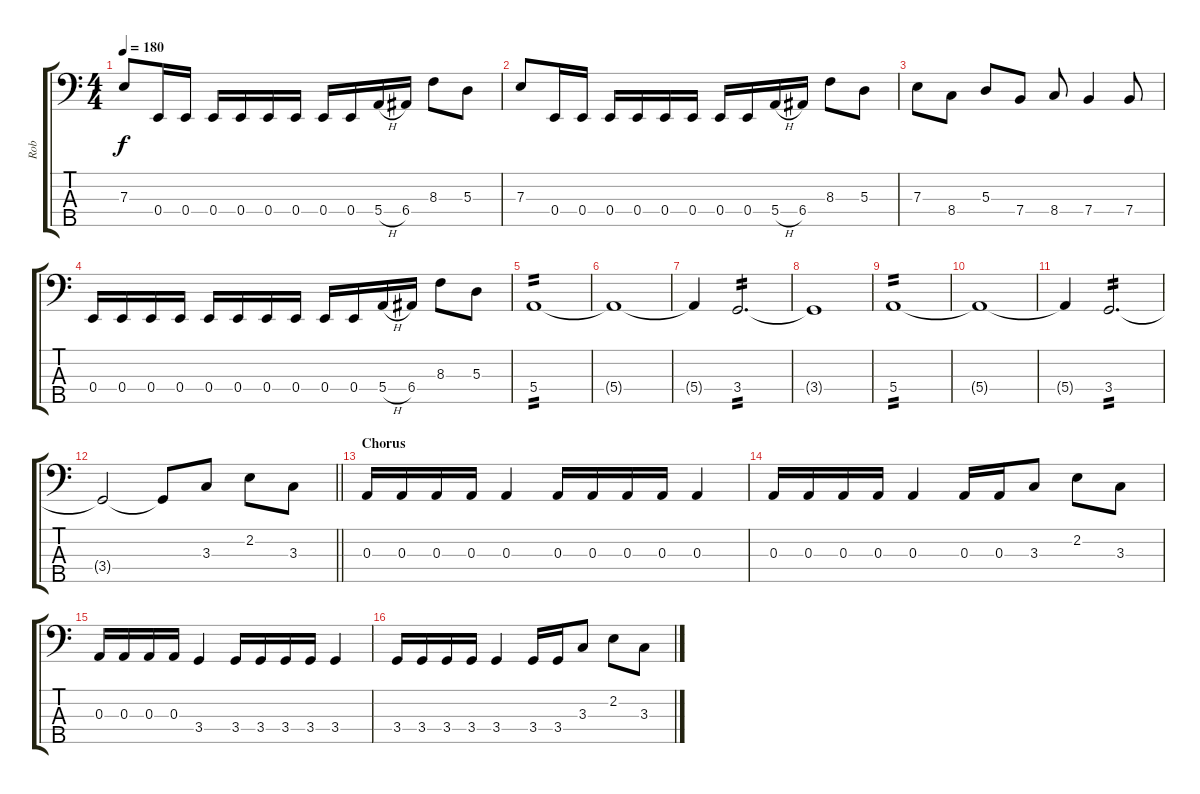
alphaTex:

\track ("Rob" "Rob") {instrument electricbassfinger}
\staff {score tabs}
\tuning (G2 D2 A1 E1 B0) {hide}
\ts (4 4)
\tempo 180
\clef f4
\ks c
7.3.8{dy f} 0.4.16 0.4.16 0.4.16 0.4.16 0.4.16 0.4.16 0.4.16 0.4.16 5.4{h}.16 6.4.16 8.3.8 5.3.8 |
7.3.8 0.4.16 0.4.16 0.4.16 0.4.16 0.4.16 0.4.16 0.4.16 0.4.16 5.4{h}.16 6.4.16 8.3.8 5.3.8 |
7.3.8 8.4.8 5.3.8 7.4.8 8.4.8 7.4.4 7.4.8 |
0.4.16 0.4.16 0.4.16 0.4.16 0.4.16 0.4.16 0.4.16 0.4.16 0.4.16 0.4.16 5.4{h}.16 6.4.16 8.3.8 5.3.8 |
5.4.1{tp 2} |
5.4{t}.1 |
5.4{t}.4 3.4.2{d tp 2} |
3.4{t}.1 |
5.4.1{tp 2} |
5.4{t}.1 |
5.4{t}.4 3.4.2{d tp 2} |
\barLineRight lightlight
3.4{t}.2 3.4{t}.8 3.3.8 2.2.8 3.3.8 |
\section ("" "Chorus")
0.3.16 0.3.16 0.3.16 0.3.16 0.3.4 0.3.16 0.3.16 0.3.16 0.3.16 0.3.4 |
0.3.16 0.3.16 0.3.16 0.3.16 0.3.4 0.3.16 0.3.16 3.3.8 2.2.8 3.3.8 |
0.3.16 0.3.16 0.3.16 0.3.16 3.4.4 3.4.16 3.4.16 3.4.16 3.4.16 3.4.4 |
3.4.16 3.4.16 3.4.16 3.4.16 3.4.4 3.4.16 3.4.16 3.3.8 2.2.8 3.3.8
